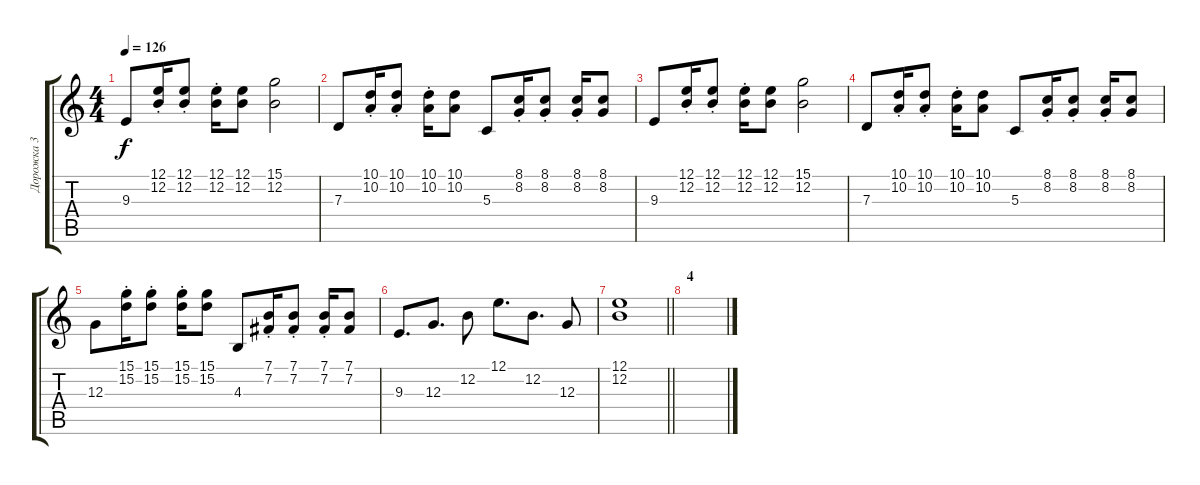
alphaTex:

\track ("Дорожка 3" "Дорожка 3") {instrument fx5brightness}
\staff {score tabs}
\tuning (E4 B3 G3 D3 A2 E2) {hide}
\ts (4 4)
\tempo 126
\clef g2
\ks c
9.3.8{dy f} (12.1{st} 12.2{st}).16 (12.1{st} 12.2{st}).8 (12.1{st} 12.2{st}).16 (12.1 12.2).8 (15.1 12.2).2 |
7.3.8 (10.1{st} 10.2{st}).16 (10.1{st} 10.2{st}).8 (10.1{st} 10.2{st}).16 (10.1 10.2).8 5.3.8 (8.1{st} 8.2{st}).16 (8.1{st} 8.2{st}).8 (8.1{st} 8.2{st}).16 (8.1 8.2).8 |
9.3.8 (12.1{st} 12.2{st}).16 (12.1{st} 12.2{st}).8 (12.1{st} 12.2{st}).16 (12.1 12.2).8 (15.1 12.2).2 |
7.3.8 (10.1{st} 10.2{st}).16 (10.1{st} 10.2{st}).8 (10.1{st} 10.2{st}).16 (10.1 10.2).8 5.3.8 (8.1{st} 8.2{st}).16 (8.1{st} 8.2{st}).8 (8.1{st} 8.2{st}).16 (8.1 8.2).8 |
12.3.8 (15.1{st} 15.2{st}).16 (15.1{st} 15.2{st}).8 (15.1{st} 15.2{st}).16 (15.1 15.2).8 4.3.8 (7.1{st} 7.2{st}).16 (7.1{st} 7.2{st}).8 (7.1{st} 7.2{st}).16 (7.1 7.2).8 |
9.3.8{d} 12.3.8{d} 12.2.8 12.1.8{d} 12.2.8{d} 12.3.8 |
\barLineRight lightlight
(12.1 12.2).1 |
\section ("" "4")
